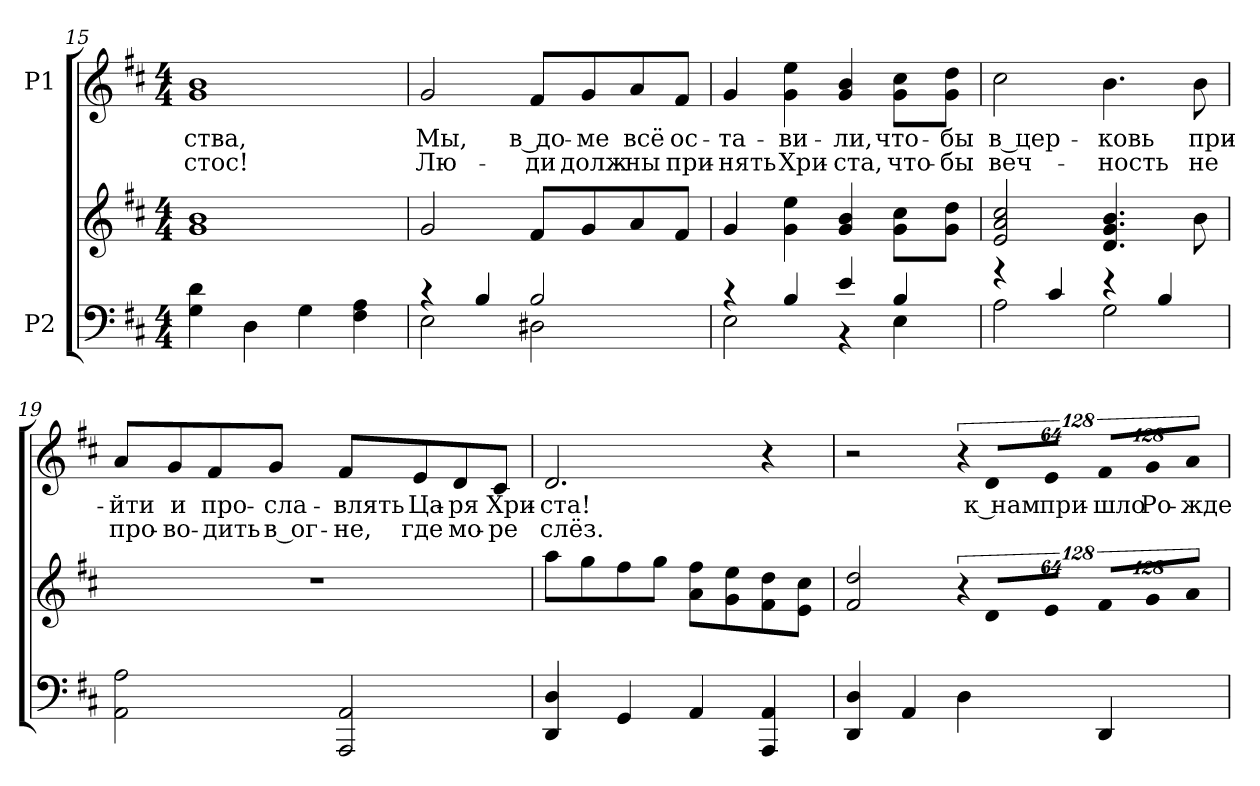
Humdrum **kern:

**kern	**kern	**kern	**text	**text
*part2	*part2	*part1	*part1	*part1
*staff3	*staff2	*staff1	*staff1	*staff1
*I"P2	*	*I"P1	*	*
*clefF4	*clefG2	*clefG2	*	*
*k[f#c#]	*k[f#c#]	*k[f#c#]	*	*
*D:	*D:	*D:	*	*
*M4/4	*M4/4	*M4/4	*	*
=15	=15	=15	=15	=15
!	!	!	!LO:LY:b:color=#000000	!LO:LY:b:color=#000000
4Gi\ 4di	1gi 1bi	1gi 1bi	-ства,	-стос!
4Di\	.	.	.	.
4Gi\	.	.	.	.
4F#i\ 4Ai	.	.	.	.
!!LO:PB:g=z
=16	=16	=16	=16	=16
*^	*	*	*	*
!	!	!	!	!LO:LY:b:color=#000000	!LO:LY:b:color=#000000
4r	2Ei\	2gi/	2gi/	Мы,	Лю-
4Bi/	.	.	.	.	.
!	!	!	!	!LO:LY:b:color=#000000	!LO:LY:b:color=#000000
2Bi/	2D#Xi\	8f#i/L	8f#i/L	в до-	-ди
!	!	!	!	!LO:LY:b:color=#000000	!LO:LY:b:color=#000000
.	.	8gi/	8gi/	-ме	долж-
!	!	!	!	!LO:LY:b:color=#000000	!LO:LY:b:color=#000000
.	.	8ai/	8ai/	всё	-ны
!	!	!	!	!LO:LY:b:color=#000000	!LO:LY:b:color=#000000
.	.	8f#i/J	8f#i/J	ос-	при-
=17	=17	=17	=17	=17	=17
!	!	!	!	!LO:LY:b:color=#000000	!LO:LY:b:color=#000000
4r	2Ei\	4gi/	4gi/	-та-	-нять
!	!	!	!	!LO:LY:b:color=#000000	!LO:LY:b:color=#000000
4Bi/	.	4gi\ 4eei	4gi\ 4eei	-ви-	Хри-
!	!	!	!	!LO:LY:b:color=#000000	!LO:LY:b:color=#000000
4ei/	4r	4gi/ 4bi	4gi/ 4bi	-ли,	-ста,
!	!	!	!	!LO:LY:b:color=#000000	!LO:LY:b:color=#000000
4Bi/	4Ei\	8gi\ 8cc#iL	8gi\ 8cc#iL	что-	что-
!	!	!	!	!LO:LY:b:color=#000000	!LO:LY:b:color=#000000
.	.	8gi\ 8ddiJ	8gi\ 8ddiJ	-бы	-бы
=18	=18	=18	=18	=18	=18
!	!	!	!	!LO:LY:b:color=#000000	!LO:LY:b:color=#000000
4r	2Ai\	2ei/ 2ai 2cc#i	2cc#i\	в цер-	веч-
4c#i/	.	.	.	.	.
!	!	!	!	!LO:LY:b:color=#000000	!LO:LY:b:color=#000000
4r	2Gi\	4.di/ 4.gi 4.bi	4.bi\	-ковь	-ность
4Bi/	.	.	.	.	.
!	!	!	!	!LO:LY:b:color=#000000	!LO:LY:b:color=#000000
.	.	8bi\	8bi\	при-	не
*v	*v	*	*	*	*
!!LO:LB:g=z
=19	=19	=19	=19	=19
!	!	!	!LO:LY:b:color=#000000	!LO:LY:b:color=#000000
2AAi\ 2Ai	1r	8ai/L	-йти	про-
!	!	!	!LO:LY:b:color=#000000	!LO:LY:b:color=#000000
.	.	8gi/	и	-во-
!	!	!	!LO:LY:b:color=#000000	!LO:LY:b:color=#000000
.	.	8f#i/	про-	-дить
!	!	!	!LO:LY:b:color=#000000	!LO:LY:b:color=#000000
.	.	8gi/J	-сла-	в ог-
!	!	!	!LO:LY:b:color=#000000	!LO:LY:b:color=#000000
2AAAi/ 2AAi	.	8f#i/L	-влять	-не,
!	!	!	!LO:LY:b:color=#000000	!LO:LY:b:color=#000000
.	.	8ei/	Ца-	где
!	!	!	!LO:LY:b:color=#000000	!LO:LY:b:color=#000000
.	.	8di/	-ря	мо-
!	!	!	!LO:LY:b:color=#000000	!LO:LY:b:color=#000000
.	.	8c#i/J	Хри-	-ре
=20	=20	=20	=20	=20
!	!	!	!LO:LY:b:color=#000000	!LO:LY:b:color=#000000
4DDi/ 4Di	8aai\L	2.di/	-ста!	слёз.
.	8ggi\	.	.	.
4GGi/	8ff#i\	.	.	.
.	8ggi\J	.	.	.
4AAi/	8ai\ 8ff#iL	.	.	.
.	8gi\ 8eei	.	.	.
4AAAi/ 4AAi	8f#i\ 8ddi	4r	.	.
.	8ei\ 8cc#iJ	.	.	.
=21	=21	=21	=21	=21
4DDi/ 4Di	2f#i/ 2ddi	2r	.	.
4AAi/	.	.	.	.
!	!LO:N:vis=8	!LO:N:vis=8	!	!
4Di\	1024%85r	1024%85r	.	.
!	!LO:N:vis=8	!LO:N:vis=8	!	!
!	!	!	!LO:LY:b:color=#000000	!
.	1024%85di/L	1024%85di/L	к нам	.
!	!LO:N:vis=8	!LO:N:vis=8	!	!
!	!	!	!LO:LY:b:color=#000000	!
.	512%43ei/J	512%43ei/J	при-	.
*	*Xbrackettup	*	*	*
!	!LO:N:vis=8	!	!	!
*	*	*Xbrackettup	*	*
!	!	!LO:N:vis=8	!	!
!	!	!	!LO:LY:b:color=#000000	!
4DDi/	1024%85f#i/L	1024%85f#i/L	-шло	.
!	!LO:N:vis=8	!LO:N:vis=8	!	!
!	!	!	!LO:LY:b:color=#000000	!
.	1024%85gi/	1024%85gi/	Ро-	.
!	!LO:N:vis=8	!LO:N:vis=8	!	!
!	!	!	!LO:LY:b:color=#000000	!
.	512%43ai/J	512%43ai/J	-жде-	.
=	=	=	=	=
*-	*-	*-	*-	*-
